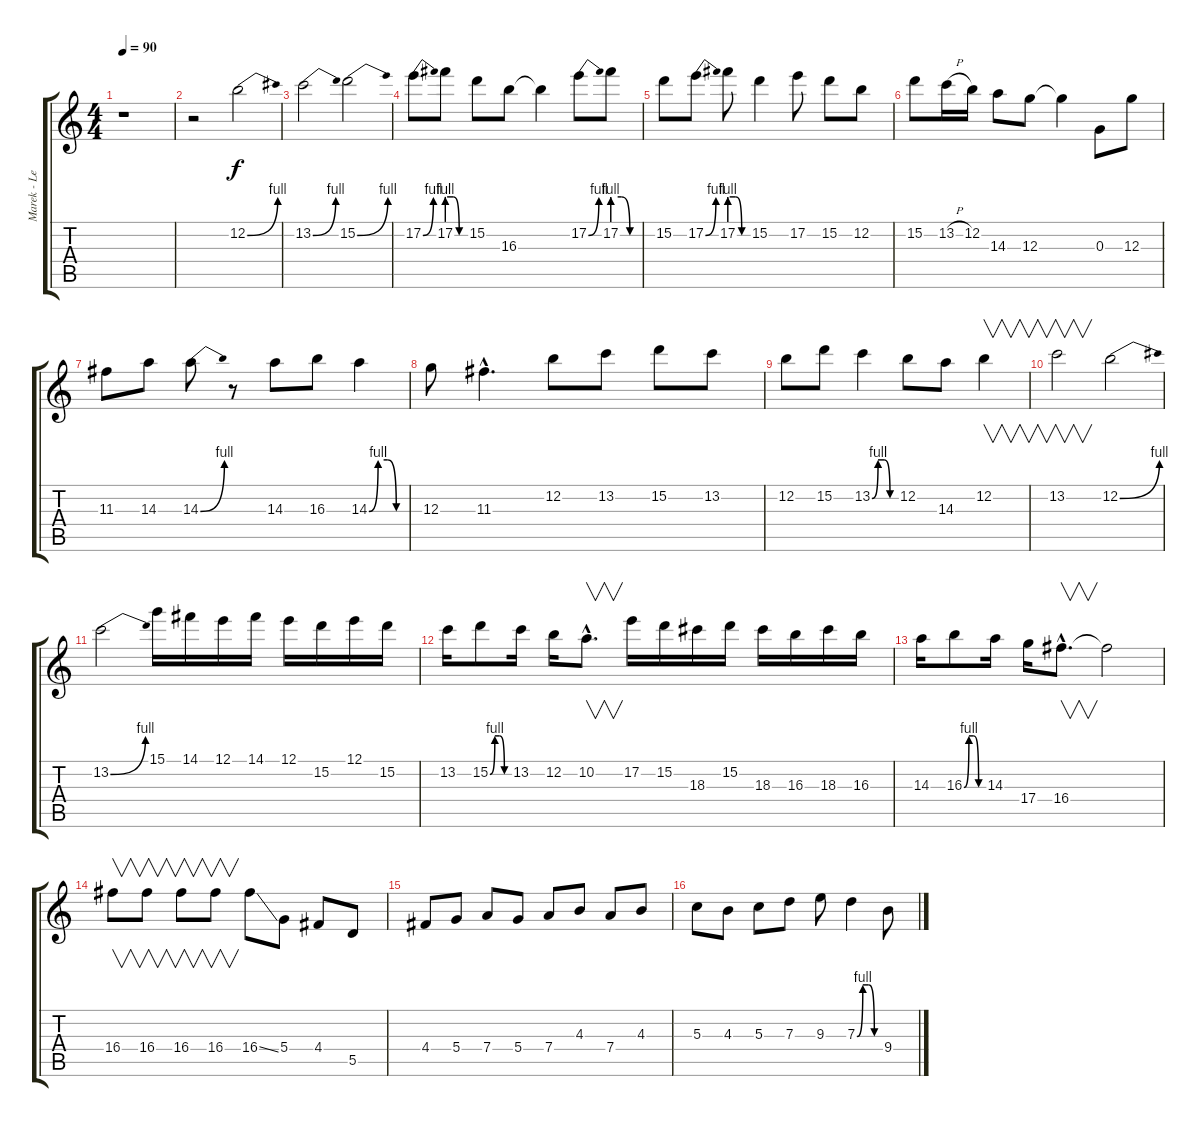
\track ("Marek - Lead Guitar" "Marek - Le") {instrument overdrivenguitar}
\staff {score tabs}
\tuning (E4 B3 G3 D3 A2 E2) {hide}
\ts (4 4)
\tempo 90
\clef g2
\ks c
r.1{dy f} |
r.2 12.2{be (bend 0 0 60 4)}.2 |
13.2{be (bend 0 0 60 4)}.2 15.2{be (bend 0 0 60 4)}.2 |
17.2{be (bend 0 0 60 4)}.8 17.2{be (custom 0 4 20 4 40 0 60 0)}.8 15.2.8 16.3.8 16.3{t}.4 17.2{be (bend 0 0 60 4)}.8 17.2{be (custom 0 4 20 4 40 0 60 0)}.8 |
15.2.8 17.2{be (bend 0 0 60 4)}.8 17.2{be (custom 0 4 20 4 40 0 60 0)}.8 15.2.4 17.2.8 15.2.8 12.2.8 |
15.2.8 13.2{h}.16 12.2.16 14.3.8 12.3.8 12.3{t}.4 0.3.8 12.3.8 |
11.3.8 14.3.8 14.3{be (bend 0 0 60 4)}.8 r.8 14.3.8 16.3.8 14.3{be (custom 0 0 15 4 30 4 45 0 60 0)}.4 |
12.3.8 11.3{hac}.4{d} 12.2.8 13.2.8 15.2.8 13.2.8 |
12.2.8 15.2.8 13.2{be (custom 0 0 15 4 30 4 45 0 60 0)}.4 12.2.8 14.3.8 12.2.4{v} |
13.2.2{v} 12.2{be (bend 0 0 60 4)}.2 |
13.2{be (bend 0 0 60 4)}.2 15.1.16 14.1.16 12.1.16 14.1.16 12.1.16 15.2.16 12.1.16 15.2.16 |
13.2.16 15.2{be (custom 0 0 15 4 30 4 45 0 60 0)}.8 13.2.16 12.2.16 10.2{hac}.8{v d} 17.2.16 15.2.16 18.3.16 15.2.16 18.3.16 16.3.16 18.3.16 16.3.16 |
14.3.16 16.3{be (custom 0 0 15 4 30 4 45 0 60 0)}.8 14.3.16 17.4.16 16.4{hac}.8{v d} 16.4{t}.2 |
16.4.8{v} 16.4.8{v} 16.4.8{v} 16.4.8{v} 16.4{ss}.8 5.4.8 4.4.8 5.5.8 |
4.4.8 5.4.8 7.4.8 5.4.8 7.4.8 4.3.8 7.4.8 4.3.8 |
5.3.8 4.3.8 5.3.8 7.3.8 9.3.8 7.3{be (custom 0 0 15 4 30 4 45 0 60 0)}.4 9.4.8
